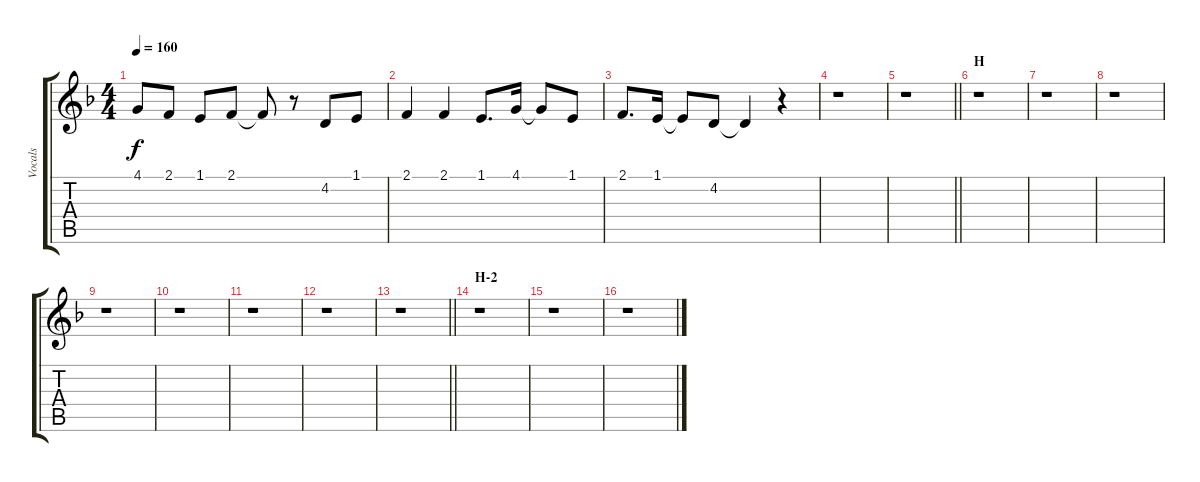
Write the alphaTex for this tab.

\track ("Vocals" "Vocals") {instrument voiceoohs}
\staff {score tabs}
\tuning (Eb4 Bb3 Gb3 Db3 Ab2 Eb2) {hide}
\ts (4 4)
\tempo 160
\clef g2
\ks f
4.1.8{dy f} 2.1.8 1.1.8 2.1.8 2.1{t}.8 r.8 4.2.8 1.1.8 |
2.1.4 2.1.4 1.1.8{d} 4.1.16 4.1{t}.8 1.1.8 |
2.1.8{d} 1.1.16 1.1{t}.8 4.2.8 4.2{t}.4 r.4 |
r.1 |
\barLineRight lightlight
r.1 |
\section ("" "H")
r.1 |
r.1 |
r.1 |
r.1 |
r.1 |
r.1 |
r.1 |
\barLineRight lightlight
r.1 |
\section ("" "H-2")
r.1 |
r.1 |
r.1
